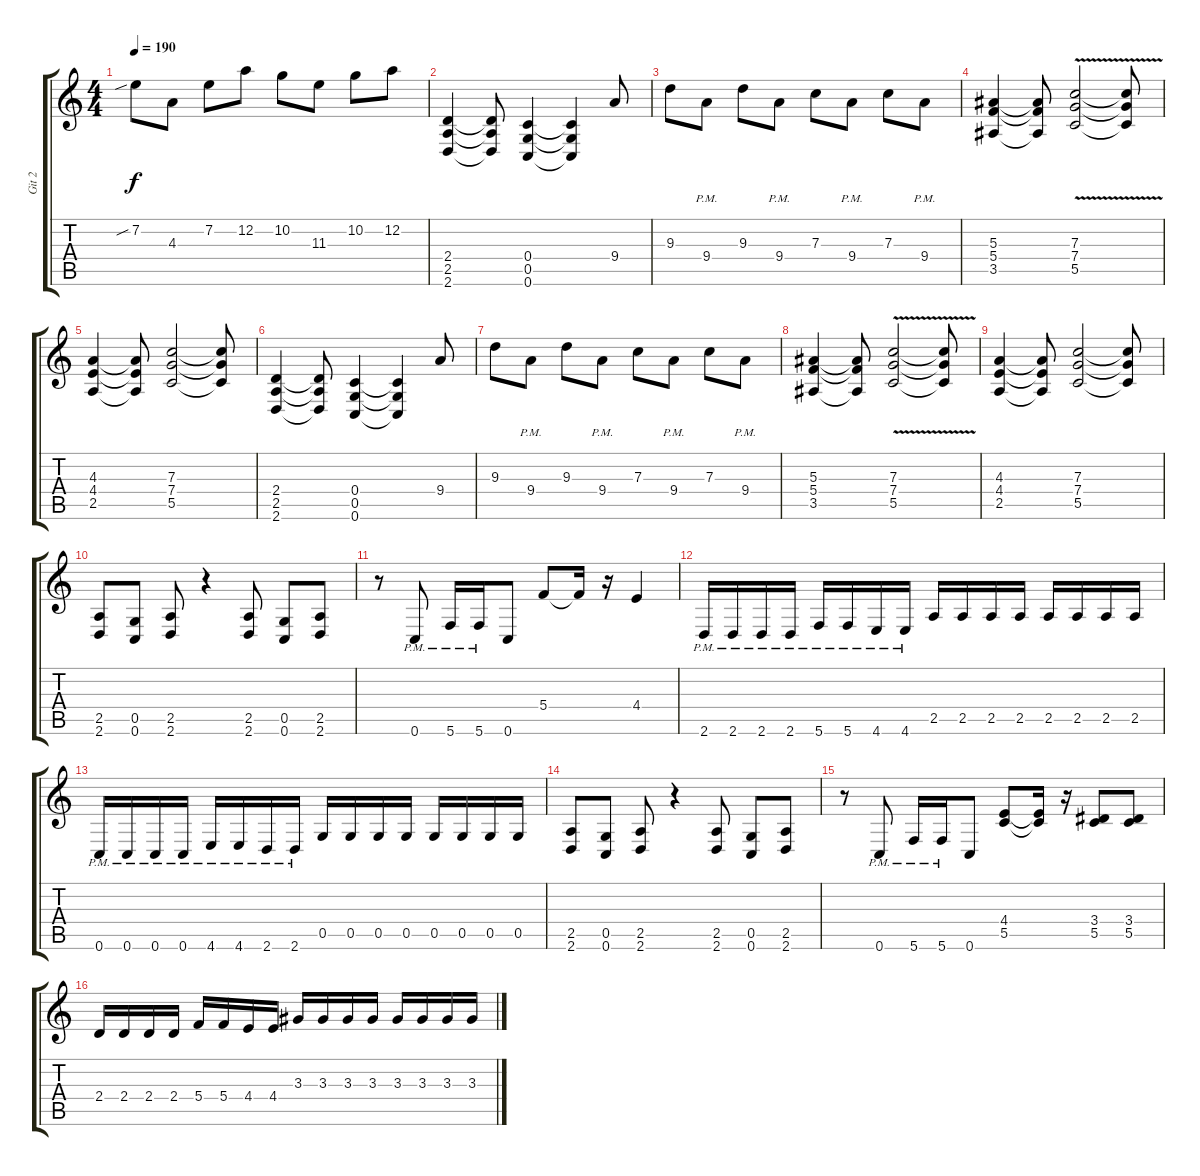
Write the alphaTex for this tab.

\track ("Git 2" "Git 2") {instrument overdrivenguitar}
\staff {score tabs}
\tuning (D4 A3 F3 C3 G2 C2) {hide}
\ts (4 4)
\tempo 190
\clef g2
\ks c
7.2{sib}.8{dy f} 4.3.8 7.2.8 12.2.8 10.2.8 11.3.8 10.2.8 12.2.8 |
(2.4 2.5 2.6).4 (2.4{t} 2.5{t} 2.6{t}).8 (0.4 0.5 0.6).4 (0.4{t} 0.5{t} 0.6{t}).4 9.4.8 |
9.3.8 9.4{pm}.8 9.3.8 9.4{pm}.8 7.3.8 9.4{pm}.8 7.3.8 9.4{pm}.8 |
(5.3 5.4 3.5).4 (5.3{t} 5.4{t} 3.5{t}).8 (7.3{v} 7.4 5.5{v}).2 (7.3{t} 7.4{t} 5.5{t}).8 |
(4.3 4.4 2.5).4 (4.3{t} 4.4{t} 2.5{t}).8 (7.3 7.4 5.5).2 (7.3{t} 7.4{t} 5.5{t}).8 |
(2.4 2.5 2.6).4 (2.4{t} 2.5{t} 2.6{t}).8 (0.4 0.5 0.6).4 (0.4{t} 0.5{t} 0.6{t}).4 9.4.8 |
9.3.8 9.4{pm}.8 9.3.8 9.4{pm}.8 7.3.8 9.4{pm}.8 7.3.8 9.4{pm}.8 |
(5.3 5.4 3.5).4 (5.3{t} 5.4{t} 3.5{t}).8 (7.3{v} 7.4 5.5{v}).2 (7.3{t} 7.4{t} 5.5{t}).8 |
(4.3 4.4 2.5).4 (4.3{t} 4.4{t} 2.5{t}).8 (7.3 7.4 5.5).2 (7.3{t} 7.4{t} 5.5{t}).8 |
(2.5 2.6).8 (0.5 0.6).8 (2.5 2.6).8 r.4 (2.5 2.6).8 (0.5 0.6).8 (2.5 2.6).8 |
r.8 0.6{pm}.8 5.6{pm}.16 5.6{pm}.16 0.6.8 5.4.8 5.4{t}.16 r.16 4.4.4 |
2.6{pm}.16 2.6{pm}.16 2.6{pm}.16 2.6{pm}.16 5.6{pm}.16 5.6{pm}.16 4.6{pm}.16 4.6{pm}.16 2.5.16 2.5.16 2.5.16 2.5.16 2.5.16 2.5.16 2.5.16 2.5.16 |
0.6{pm}.16 0.6{pm}.16 0.6{pm}.16 0.6{pm}.16 4.6{pm}.16 4.6{pm}.16 2.6{pm}.16 2.6{pm}.16 0.5.16 0.5.16 0.5.16 0.5.16 0.5.16 0.5.16 0.5.16 0.5.16 |
(2.5 2.6).8 (0.5 0.6).8 (2.5 2.6).8 r.4 (2.5 2.6).8 (0.5 0.6).8 (2.5 2.6).8 |
r.8 0.6{pm}.8 5.6{pm}.16 5.6{pm}.16 0.6.8 (4.4 5.5).8 (4.4{t} 5.5{t}).16 r.16 (3.4 5.5).8 (3.4 5.5).8 |
2.4.16 2.4.16 2.4.16 2.4.16 5.4.16 5.4.16 4.4.16 4.4.16 3.3.16 3.3.16 3.3.16 3.3.16 3.3.16 3.3.16 3.3.16 3.3.16
